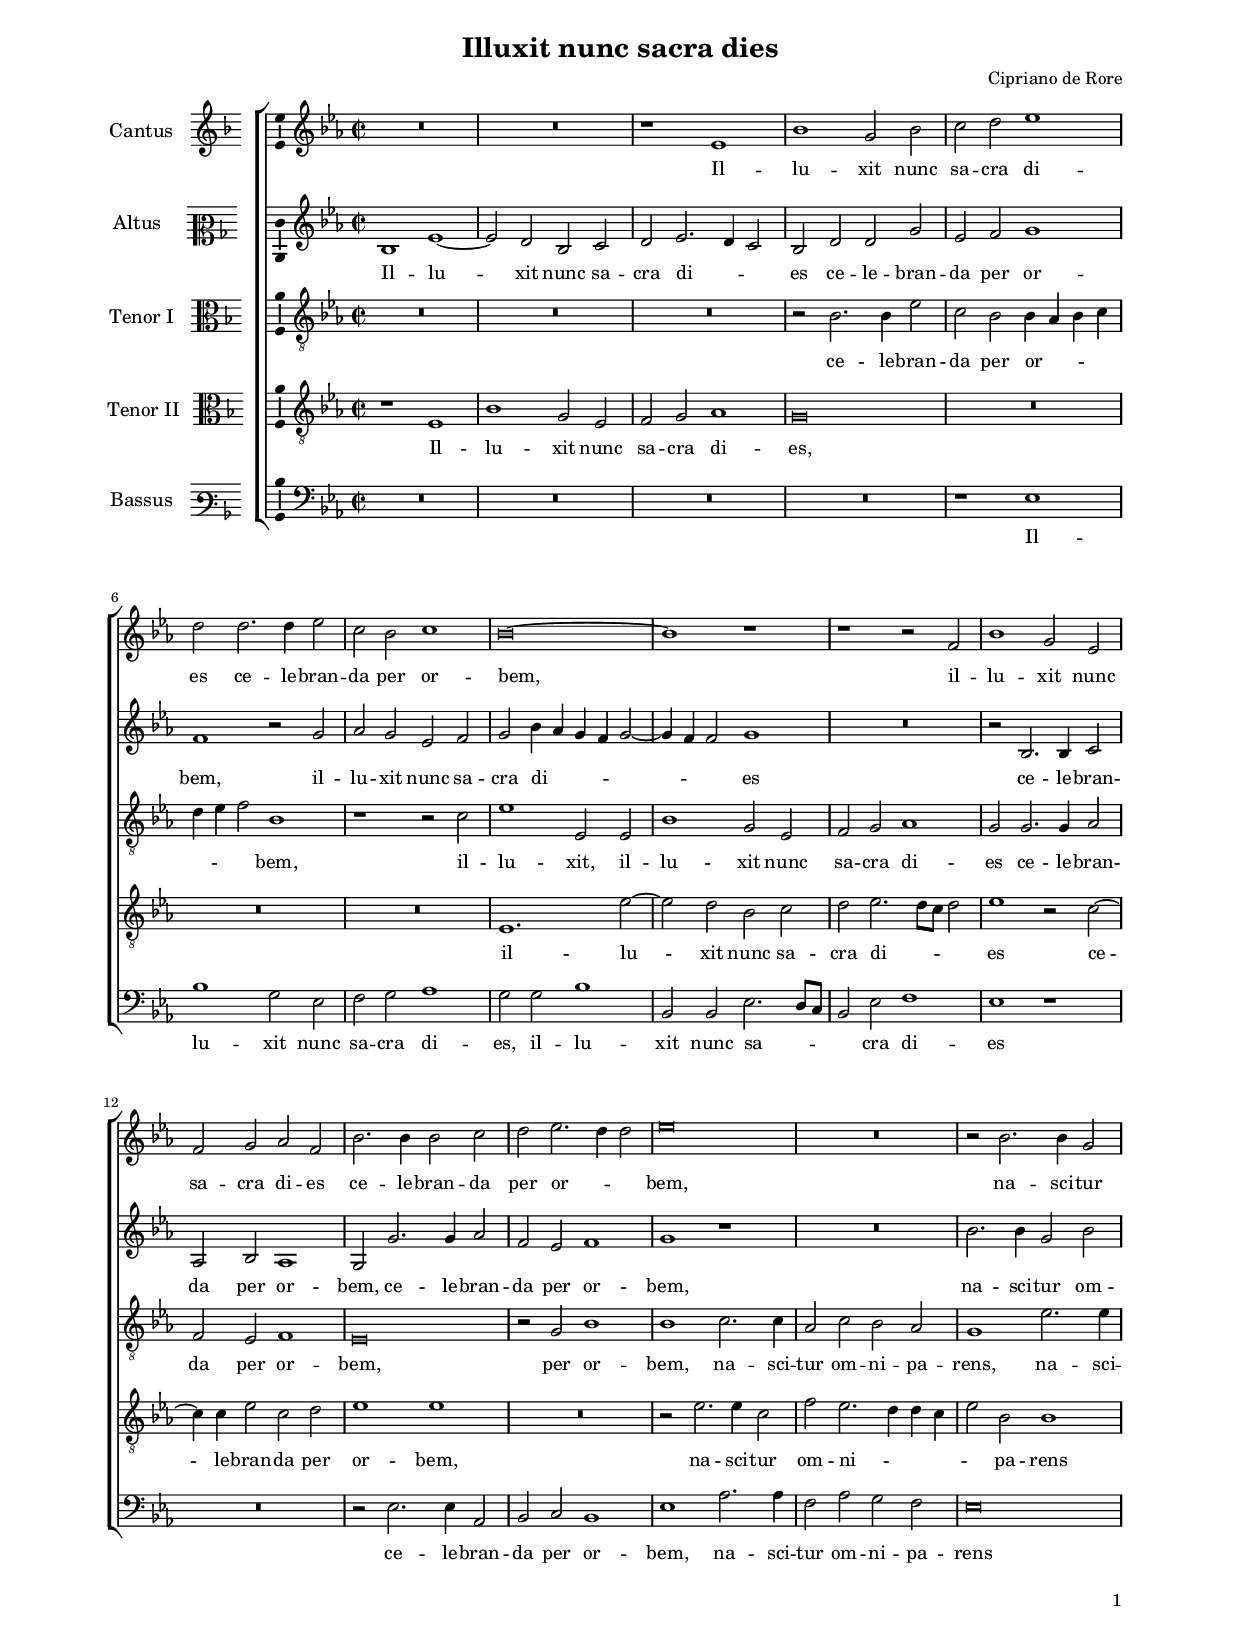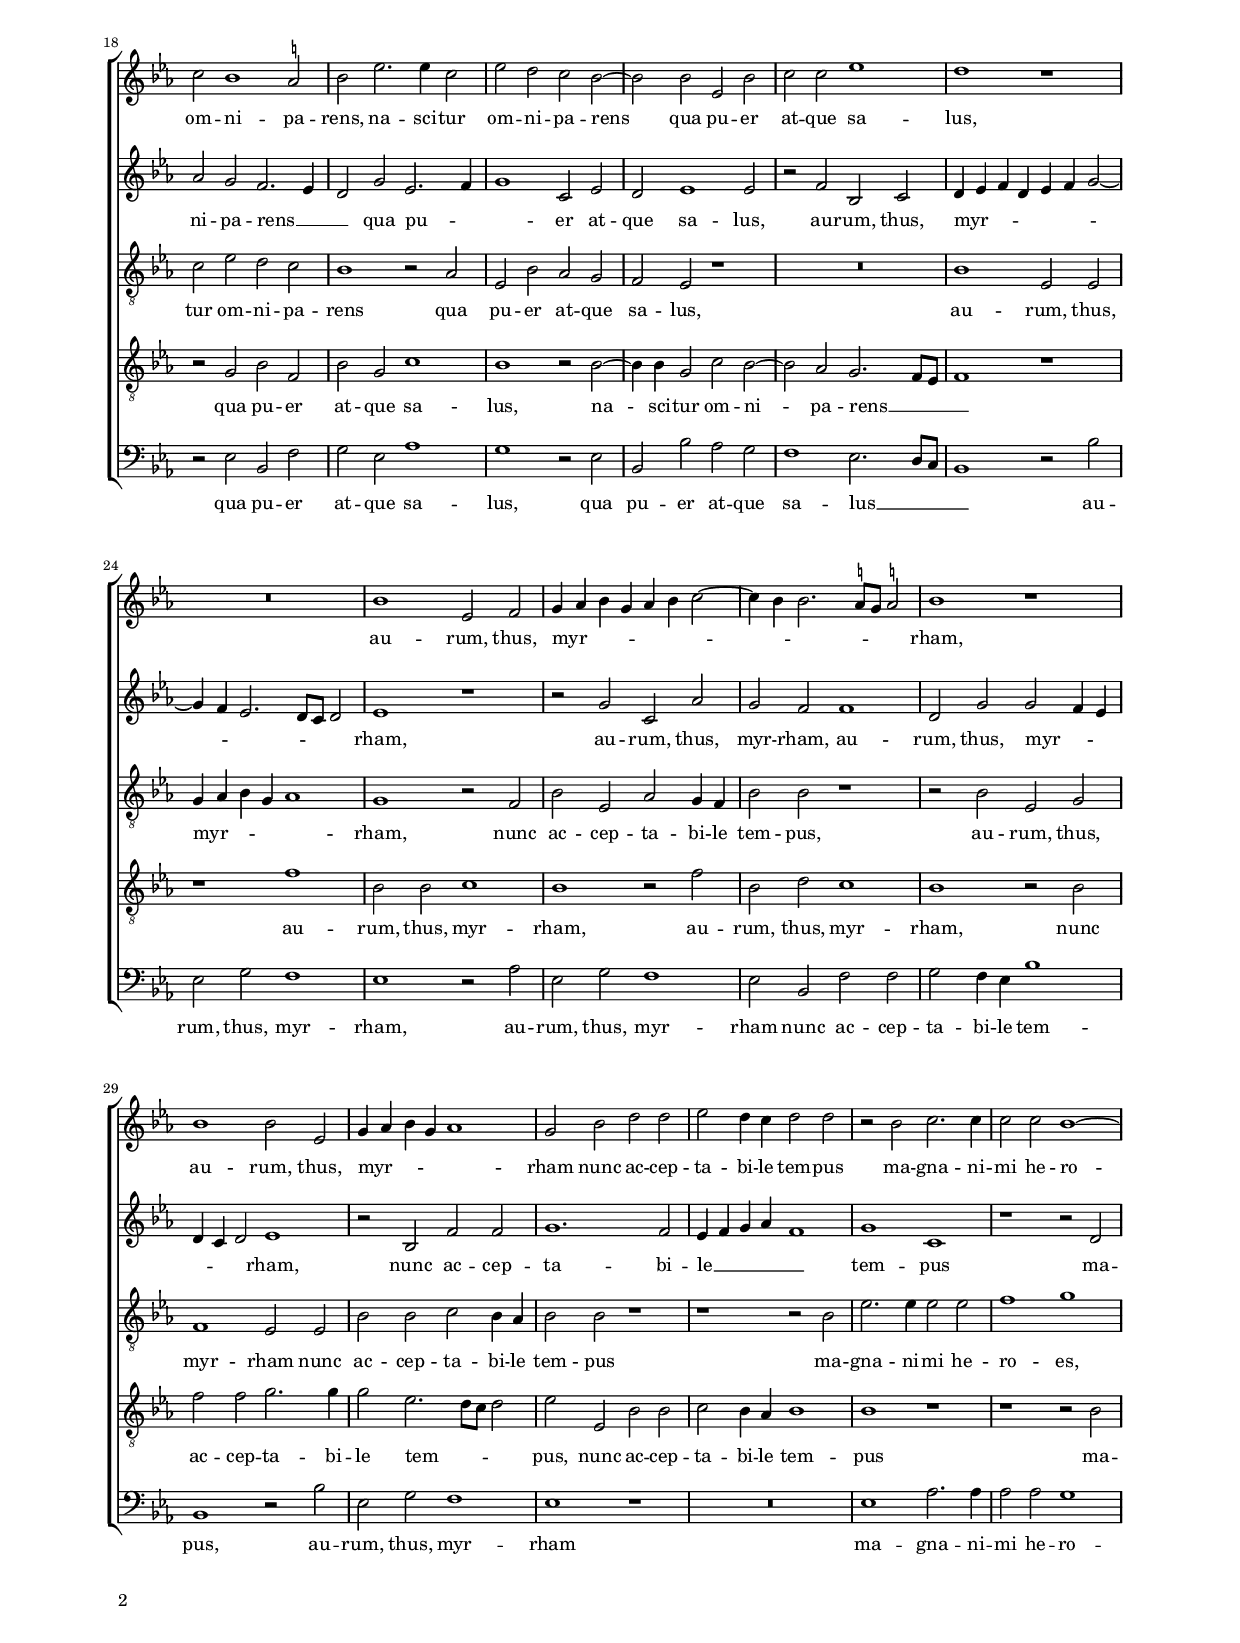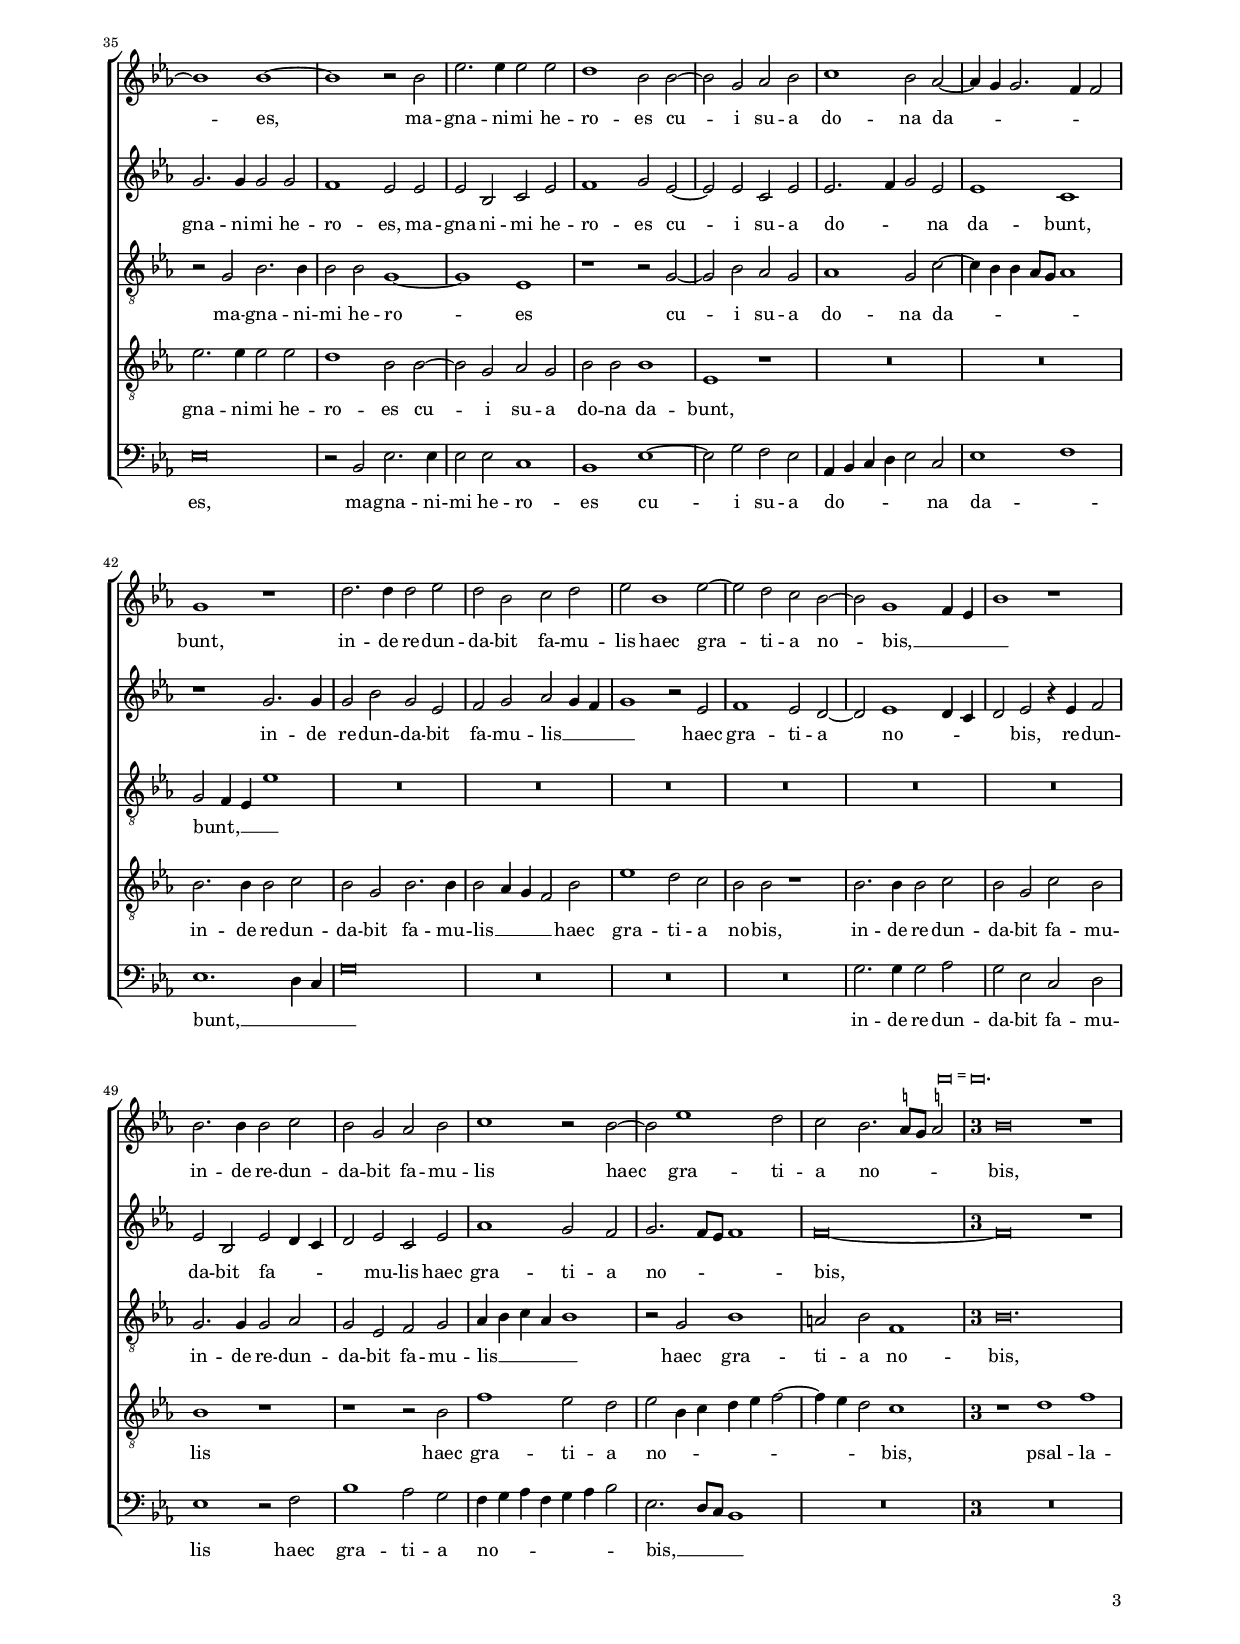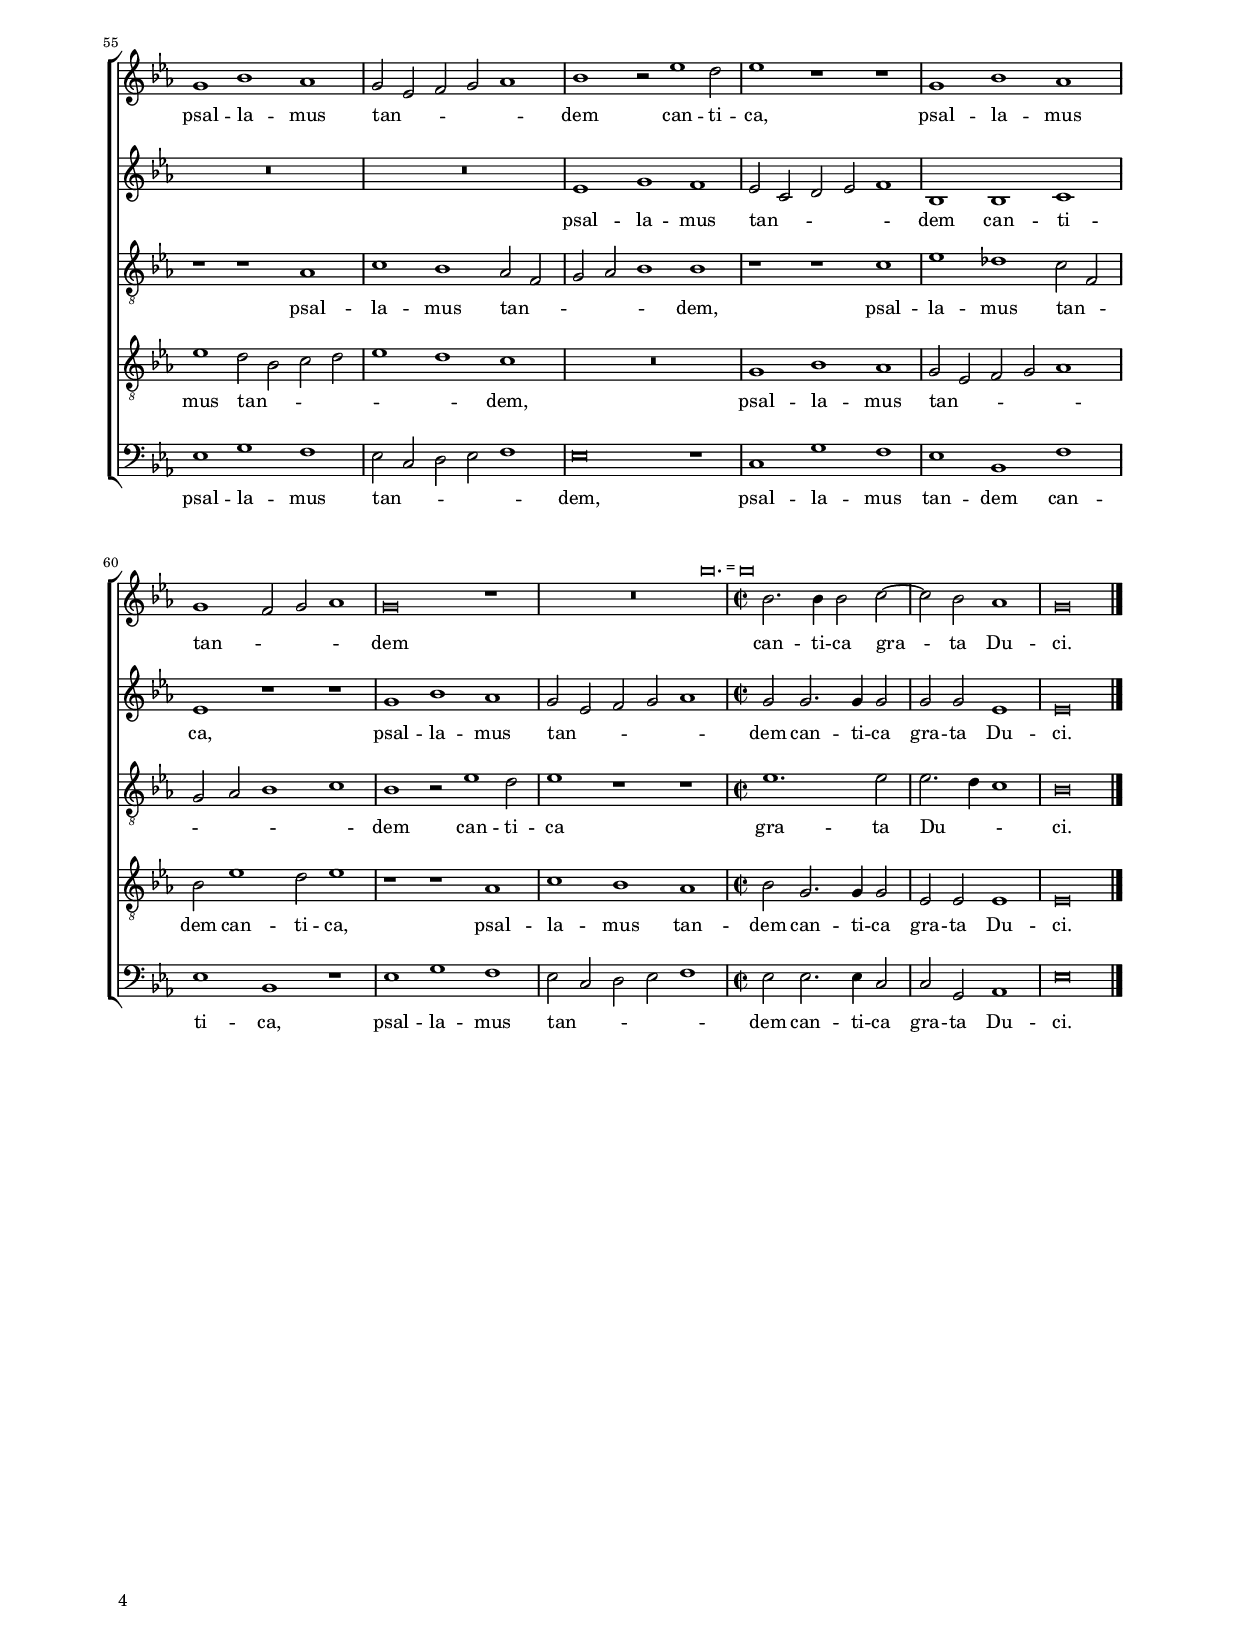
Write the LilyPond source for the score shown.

\header
{
  title="Illuxit nunc sacra dies"
  composer="Cipriano de Rore"
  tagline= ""
}

\version "2.24.1"
\language deutsch
#(set-global-staff-size 15)
% #(set-default-paper-size "letter")
#(ly:set-option 'point-and-click #f)


\paper
	{
	top-margin = 1.8 \cm
	bottom-margin = 1.2 \cm
	left-margin = 2 \cm
	right-margin = 2 \cm
	ragged-bottom = ##f
	ragged-last-bottom = ##t
	print-page-number = ##f
	system-system-spacing = #'((basic-distance . 17) (minimum-distance . 14) (padding . 6) (strechability . 150))
	oddFooterMarkup=\markup   \fill-line { "" \fromproperty #'page:page-number-string }
	evenFooterMarkup=\markup  \fill-line { \fromproperty #'page:page-number-string "" }
	last-bottom-spacing = #'((basic-distance . 12) (minimum-distance . 7) (padding . 4))
%	systems-per-page = 3
%	page-count = 3
%	min-systems-per-page = 3
	markup-system-spacing.basic-distance = #12
	}

	
global = {
	\key f \major
	\time 2/2 \set Score.measureLength = #(ly:make-moment 2/1)
	\set Score.tempoHideNote = ##t
	\tempo 2 = 90
	\skip 1*2*53
	\time 3/1 \once \override Score.TimeSignature.style = #'single-digit \newSpacingSection
	\mark \markup { \fontsize #-3 \override #'(style . baroque) { \note  {\breve} #1 = \note {\breve.} #1 } }
	\tempo 2 = 135 \newSpacingSection
	\skip 1*3*9
	\time 2/2 \set Score.measureLength = #(ly:make-moment 2/1) \newSpacingSection
	\mark \markup { \fontsize #-3 \override #'(style . baroque) { \note  {\breve.} #1 = \note {\breve} #1 } }
	\tempo 2 = 90
	\skip 1*2*3 \bar "|."
	}

	ficta = { \once \set suggestAccidentals = ##t }

	forget = #(define-music-function (music) (ly:music?) #{
		\accidentalStyle forget
		$music
		\accidentalStyle default
		#})


incipitcantus = \markup { \score {
	{
	\set Staff.instrumentName = \markup { \fontsize #1 "Cantus" }
	\key f \major
	\clef violin
	s4 \bar ""
	}
	\layout  {
	raggedright = ##t
	indent = 1.6 \cm
	line-width = 2.2\cm
	\context { \Staff \remove Time_signature_engraver }
	\override Staff.Clef.Y-extent = #'(0 . 0)
	}} \hspace #1 }

      
incipitaltus = \markup { \score {
	{
	\set Staff.instrumentName = \markup { \fontsize #1 "Altus" }
	\key f \major
	\clef mezzosoprano
	s4 \bar ""
	}
	\layout  {
	raggedright = ##t
	indent = 1.6 \cm
	line-width = 2.2\cm
	\context { \Staff \remove Time_signature_engraver }
	\override Staff.Clef.Y-extent = #'(0 . 0)
	}} \hspace #1 }


incipittenor = \markup { \score {
	{
	\set Staff.instrumentName = \markup { \fontsize #1 "Tenor I" }
	\key f \major
	\clef alto
	s4 \bar ""
	}
	\layout  {
	raggedright = ##t
	indent = 1.6 \cm
	line-width = 2.2\cm
	\context { \Staff \remove Time_signature_engraver }
	\override Staff.Clef.Y-extent = #'(0 . 0)
	}} \hspace #1 }
      
      
incipitquintus = \markup { \score {
	{
	\set Staff.instrumentName = \markup { \fontsize #1 "Tenor II" }
	\key f \major
	\clef alto
	s4 \bar ""
	}
	\layout  {
	raggedright = ##t
	indent = 1.6 \cm
	line-width = 2.2\cm
	\context { \Staff \remove Time_signature_engraver }
	\override Staff.Clef.Y-extent = #'(0 . 0)
	}} \hspace #1 }
      
      
incipitbassus = \markup { \score {
	{
	\set Staff.instrumentName = \markup { \fontsize #1 "Bassus" }
	\key f \major
	\clef varbaritone
	s4 \bar ""
	}
	\layout  {
	raggedright = ##t
	indent = 1.6 \cm
	line-width = 2.2\cm
	\context { \Staff \remove Time_signature_engraver }
	\override Staff.Clef.Y-extent = #'(0 . 0)
	}} \hspace #1 }


cantus =  \relative c''
	{
	R\breve
	R\breve
	r1 f,
	c'1 a2 c
%5
	d2 e f1 |
	e2 e2. e4 f2
	d2 c d1
	c\breve~
	c1 r
%10
	r1 r2 g |
	c1 a2 f
	g2 a b g
	c2. c4 c2 d
	e2 f2. e4 e2
%15
	f\breve |
	R\breve
	r2 c2. c4 a2
	d2 c1 \ficta h2
	c2 f2. f4 d2
%20
	f2 e d c~ |
	c2 c f, c'
	d2 d f1
	e1 r
	R\breve
%25
	c1 f,2 g |
	a4 b c a b c d2~
	d4 c c2. \ficta h8 a \ficta h!2
	c1 r
	c1 c2 f,
%30
	a4 b c a b1 |
	a2 c e e
	f2 e4 d e2 e
	r2 c d2. d4
	d2 d c1~
%35
	c1 c~ |
	c1 r2 c
	f2. f4 f2 f
	e1 c2 c~
	c2 a b c
%40
	d1 c2 b~ |
	b4 a a2. g4 g2
	a1 r
	e'2. e4 e2 f
	e2 c d e
%45
	f2 c1 f2~ |
	f2 e d c~
	c2 a1 g4 f
	c'1 r
	c2. c4 c2 d
%50
	c2 a b c |
	d1 r2 c~
	c2 f1 e2
	d2 c2. \ficta h8 a \ficta h!2
	c\breve r1
%55
% Coloration
	a1 c b |
	a2 f g a b1
	c1 r2 f1 e2
	f1 r r
	a,1 c b
%60
	a1 g2 a b1 |
	a\breve r1
	R\breve.
% End of coloration
	c2. c4 c2 d~
	d2 c b1
%65
	a\breve |
	}


altus =  \relative c'
	{
	c1 f~
	f2 e c d
	e2 f2. e4 d2
	c2 e e a
%5
	f2 g a1 |
	g1 r2 a
	b2 a f g
	a2 c4 b a g a2~
	a4 g g2 a1
%10
	R\breve |
	r2 c,2. c4 d2
	b2 c b1
	a2 a'2. a4 b2
	g2 f g1
%15
	a1 r |
	R\breve
	c2. c4 a2 c
	b2 a g2. f4
	e2 a f2. g4
%20
	a1 d,2 f
	e2 f1 f2
	r2 g c, d
	e4 f g e f g a2~
	a4 g f2. e8 d e2
%25
	f1 r |
	r2 a d, b'
	a2 g g1
	e2 a a g4 f
	e4 d e2 f1
%30
	r2 c g' g |
	a1. g2
	f4 g a b g1
	a1 d,
	r1 r2 e
%35
	a2. a4 a2 a |
	g1 f2 f
	f2 c d f
	g1 a2 f~
	f2 f d f
%40
	f2. g4 a2 f |
	f1 d
	r1 a'2. a4
	a2 c a f
	g2 a b a4 g
%45
	a1 r2 f |
	g1 f2 e~
	e2 f1 e4 d
	e2 f r4 f g2
	f2 c f e4 d
%50
	e2 f d f |
	b1 a2 g
	a2. g8 f g1
	g\breve~
	g\breve r1
%55
% Coloration
	R\breve.
	R\breve.
	f1 a g
	f2 d e f g1
	c,1 c d
%60
	f1 r r |
	a1 c b
	a2 f g a b1
% End of coloration
	a2 a2. a4 a2
	a2 a f1
%65
	f\breve |
	}


tenor =  \relative c'
	{
	R\breve
	R\breve
	R\breve
	r2 c2. c4 f2
%5
	d2 c c4 b c d |
	e4 f g2 c,1
	r1 r2 d
	f1 f,2 f
	c'1 a2 f
%10
	g2 a b1
	a2 a2. a4 b2
	g2 f g1
	f\breve
	r2 a c1
%15
	c1 d2. d4 |
	b2 d c b
	a1 f'2. f4
	d2 f e d
	c1 r2 b
%20
	f2 c' b a |
	g2 f r1
	R\breve
	c'1 f,2 f
	a4 b c a b1
%25
	a1 r2 g |
	c2 f, b a4 g
	c2 c r1
	r2 c f, a
	g1 f2 f
%30
	c'2 c d c4 b |
	c2 c r1
	r1 r2 c
	f2. f4 f2 f
	g1 a
%35
	r2 a, c2. c4 |
	c2 c a1~
	a1 f
	r1 r2 a~
	a2 c b a
%40
	b1 a2 d~ |
	d4 c c b8 a b1
	a2 g4 f f'1
	R\breve
	R\breve
%45
	R\breve |
	R\breve
	R\breve
	R\breve
	a,2. a4 a2 b
%50
	a2 f g a |
	b4 c d b c1
	r2 a c1
	h2 c g1
	c\breve.
%55
% Coloration
	r1 r b
	d1 c b2 g
	a2 b c1 c
	r1 r d
	f1 es d2 g,
%60
	a2 b c1 d |
	c1 r2 f1 e2
	f1 r r
% End of coloration
	f1. f2
	f2. e4 d1
%65
	c\breve |
	}


quintus  =  \relative c'
	{
	r1 f,
	c'1 a2 f
	g2 a b1
	a\breve
%5
	R\breve |
	R\breve
	R\breve
	f1. f'2~
	f2 e c d
%10
	e2 f2. e8 d e2 |
	f1 r2 d~
	d4 d f2 d e
	f1 f
	R\breve
%15
	r2 f2. f4 d2 |
	g2 f2. e4 e d
	f2 c c1
	r2 a c g
	c2 a d1
%20
	c1 r2 c~ |
	c4 c a2 d c~
	c2 b a2. g8 f
	g1 r
	r1 g'
%25
	c,2 c d1 |
	c1 r2 g'
	c,2 e d1
	c1 r2 c
	g'2 g a2. a4
%30
	a2 f2. e8 d e2 |
	f2 f, c' c
	d2 c4 b c1
	c1 r
	r1 r2 c
%35
	f2. f4 f2 f |
	e1 c2 c~
	c2 a b a
	c2 c c1
	f,1 r
%40
	R\breve |
	R\breve
	c'2. c4 c2 d
	c2 a c2. c4
	c2 b4 a g2 c
%45
	f1 e2 d |
	c2 c r1
	c2. c4 c2 d
	c2 a d c
	c1 r
%50
	r1 r2 c |
	g'1 f2 e
	f2 c4 d e f g2~
	g4 f e2 d1
% Coloration
	r1 e g
%55
	f1 e2 c d e |
	f1 e d
	R\breve.
	a1 c b
	a2 f g a b1
%60
	c2 f1 e2 f1 |
	r1 r b,
	d1 c b
% End of coloration
	c2 a2. a4 a2
	f2 f f1
%65
	f\breve |
	}


bassus  =  \relative c
	{
	R\breve
	R\breve
	R\breve
	R\breve
%5
	r1 f |
	c'1 a2 f
	g2 a b1
	a2 a c1
	c,2 c f2. e8 d
%10
	c2 f g1 |
	f1 r
	R\breve
	r2 f2. f4 b,2
	c2 d c1
%15
	f1 b2. b4 |
	g2 b a g
	f\breve
	r2 f c g'
	a2 f b1
%20
	a1 r2 f |
	c2 c' b a
	g1 f2. e8 d
	c1 r2 c'
	f,2 a g1
%25
	f1 r2 b |
	f2 a g1
	f2 c g' g
	a2 g4 f c'1
	c,1 r2 c'
%30
	f,2 a g1 |
	f1 r
	R\breve
	f1 b2. b4
	b2 b a1
%35
	f\breve |
	r2 c f2. f4
	f2 f d1
	c1 f~
	f2 a g f
%40
	b,4 c d e f2 d |
	f1 g
	f1. e4 d
	a'\breve
	R\breve
%45
	R\breve |
	R\breve
	a2. a4 a2 b
	a2 f d e
	f1 r2 g
%50
	c1 b2 a |
	g4 a b g a b c2
	f,2. e8 d c1
	R\breve
	R\breve.
%55
% Coloration
	f1 a g |
	f2 d e f g1
	f\breve r1
	d1 a' g
	f1 c g'
%60
	f1 c r |
	f1 a g
	f2 d e f g1
% End of coloration
	f2 f2. f4 d2
	d2 a b1
%65
	f'\breve |
	}


lyricscantus = \lyricmode {
	Il -- lu -- xit nunc sa -- cra di -- es ce -- le -- bran -- da per or -- bem,
	il -- lu -- xit nunc sa -- cra di -- es ce -- le -- bran -- da per or -- _ _ bem,
	na -- sci -- tur om -- ni -- pa -- rens,
	na -- sci -- tur om -- ni -- pa -- rens
	qua pu -- er at -- que sa -- lus,
	au -- rum, thus, myr -- _ _ _ _ _ _ _ _ _ _ _ rham, 
	au -- rum, thus, myr -- _ _ _ _ rham
	nunc ac -- cep -- ta -- bi -- le tem -- pus
	ma -- gna -- ni -- mi he -- ro -- es,
	ma -- gna -- ni -- mi he -- ro -- es
	cu -- i su -- a do -- na da -- _ _ _ _ bunt,
	in -- de re -- dun -- da -- bit fa -- mu -- lis haec gra -- ti -- a no -- bis, __ _ _ _
	in -- de re -- dun -- da -- bit fa -- mu -- lis haec gra -- ti -- a no -- _ _ _ bis,
	psal -- la -- mus tan -- _ _ _ _ dem can -- ti -- ca,
	psal -- la -- mus tan -- _ _ _ dem can -- ti -- ca
	gra -- ta Du -- ci.
	}


lyricsaltus = \lyricmode {
	Il -- lu -- xit nunc sa -- cra di -- _ _ es ce -- le -- bran -- da per or -- bem,
	il -- lu -- xit nunc sa -- cra di -- _ _ _ _ _ _ es ce -- le -- bran -- da per or -- bem,
	ce -- le -- bran -- da per or -- bem,
	na -- sci -- tur om -- ni -- pa -- rens __ _ _ 
	qua pu -- _ _ er at -- que sa -- lus,
	au -- rum, thus, myr -- _ _ _ _ _ _ _ _ _ _ _ rham,
	au -- rum, thus, myr -- rham,
	au -- rum, thus, myr -- _ _ _ _ _ rham,	
	nunc ac -- cep -- ta -- bi -- le __ _ _ _ _ tem -- pus
	ma -- gna -- ni -- mi he -- ro -- es,
	ma -- gna -- ni -- mi he -- ro -- es
	cu -- i su -- a do -- _ _ na da -- bunt,
	in -- de re -- dun -- da -- bit fa -- mu -- lis __ _ _ _ haec gra -- ti -- a no -- _ _ _ bis,
	re -- dun -- da -- bit fa -- _ _ _ mu -- lis haec gra -- ti -- a no -- _ _ _ bis,
	psal -- la -- mus tan -- _ _ _ _ dem can -- ti -- ca,
	psal -- la -- mus tan -- _ _ _ _ dem can -- ti -- ca
	gra -- ta Du -- ci.
	}


lyricstenor = \lyricmode {
	ce -- le -- bran -- da per or -- _ _ _ _ _ _ bem,
	il -- lu -- xit,
	il -- lu -- xit nunc sa -- cra di -- es ce -- le -- bran -- da per or -- bem,
	per or -- bem,
	na -- sci -- tur om -- ni -- pa -- rens,
	na -- sci -- tur om -- ni -- pa -- rens
	qua pu -- er at -- que sa -- lus,
	au -- rum, thus, myr -- _ _ _ _ rham,
	nunc ac -- cep -- ta -- bi -- le tem -- pus,
	au -- rum, thus, myr -- rham
	nunc ac -- cep -- ta -- bi -- le tem -- pus
	ma -- gna -- ni -- mi he -- ro -- es,
	ma -- gna -- ni -- mi he -- ro -- es
	cu -- i su -- a do -- na da -- _ _ _ _ _ bunt, __ _ _ _
	in -- de re -- dun -- da -- bit fa -- mu -- lis __ _ _ _ _ haec gra -- ti -- a no -- bis,
	psal -- la -- mus tan -- _ _ _ _ dem,
	psal -- la -- mus tan -- _ _ _ _ _ dem can -- ti -- ca
	gra -- ta Du -- _ _ ci.
	}


lyricsquintus = \lyricmode {
	Il -- lu -- xit nunc sa -- cra di -- es,
	il -- lu -- xit nunc sa -- cra di -- _ _ _ es ce -- le -- bran -- da per or -- bem,
	na -- sci -- tur om -- ni -- _ _ _ _ pa -- rens
	qua pu -- er at -- que sa -- lus,
	na -- sci -- tur om -- ni -- pa -- rens __ _ _ _
	au -- rum, thus, myr -- rham,
	au -- rum, thus, myr -- rham,
	nunc ac -- cep -- ta -- bi -- le tem -- _ _ _ pus,
	nunc ac -- cep -- ta -- bi -- le tem -- pus
	ma -- gna -- ni -- mi he -- ro -- es
	cu -- i su -- a do -- na da -- bunt,
	in -- de re -- dun -- da -- bit fa -- mu -- lis __ _ _ _ haec gra -- ti -- a no -- bis,	
	in -- de re -- dun -- da -- bit fa -- mu -- lis haec gra -- ti -- a no -- _ _ _ _ _ _ _ bis,
	psal -- la -- mus tan -- _ _ _ _ _ dem,
	psal -- la -- mus tan -- _ _ _ _ dem can -- ti -- ca,
	psal -- la -- mus tan -- dem
	can -- ti -- ca gra -- ta Du -- ci.
	}


lyricsbassus = \lyricmode {
	Il -- lu -- xit nunc sa -- cra di -- es,
	il -- lu -- xit nunc sa -- _ _ _ cra di -- es ce -- le -- bran -- da per or -- bem,
	na -- sci -- tur om -- ni -- pa -- rens
	qua pu -- er at -- que sa -- lus,
	qua pu -- er at -- que sa -- lus __ _ _ _
	au -- rum, thus, myr -- rham,
	au -- rum, thus, myr -- rham
	nunc ac -- cep -- ta -- bi -- le tem -- pus,
	au -- rum, thus, myr -- rham
	ma -- gna -- ni -- mi he -- ro -- es,
	ma -- gna -- ni -- mi he -- ro -- es
	cu -- i su -- a do -- _ _ _ _ na da -- _ bunt, __ _ _ _	
	in -- de re -- dun -- da -- bit fa -- mu -- lis haec gra -- ti -- a no -- _ _ _ _ _ _ bis, __ _ _ _
	psal -- la -- mus tan -- _ _ _ _ dem,
	psal -- la -- mus tan -- dem can -- ti -- ca,
	psal -- la -- mus tan -- _ _ _ _ dem
	can -- ti -- ca gra -- ta Du -- ci.
	}


\score
{  
	\transpose f es {
	\new ChoirStaff \with { \override StaffGrouper.staff-staff-spacing.basic-distance = #12 }
	<<

	\new Staff << \global
	\new Voice="v1" {
		\set Staff.instrumentName=\incipitcantus
%		\set Staff.instrumentName= "S"
		\set Staff.midiInstrument = "reed organ"
		\clef violin
		\cantus }
	\new Lyrics \lyricsto "v1" {\lyricscantus }
	>>


	\new Staff << \global
	\new Voice="v2" {
		\set Staff.instrumentName=\incipitaltus
%		\set Staff.instrumentName= "A"
		\set Staff.midiInstrument = "reed organ"
		\clef violin % "G_8"
		\altus}
	\new Lyrics \lyricsto "v2" {\lyricsaltus }
	>>


	\new Staff << \global
	\new Voice="v3" {
		\set Staff.instrumentName=\incipittenor
%		\set Staff.instrumentName= "T"
		\set Staff.midiInstrument = "reed organ"
		\clef "G_8"
		\tenor }
	\new Lyrics \lyricsto "v3" {\lyricstenor }
	>>


	\new Staff << \global
	\new Voice="v5" {
		\set Staff.instrumentName=\incipitquintus
%		\set Staff.instrumentName= "Q"
		\set Staff.midiInstrument = "reed organ"
		\clef "G_8"
		\quintus}
	\new Lyrics \lyricsto "v5" {\lyricsquintus }
	>>


	\new Staff << \global
	\new Voice="v4" {
		\set Staff.instrumentName=\incipitbassus
%		\set Staff.instrumentName= "B"
		\set Staff.midiInstrument = "reed organ"
		\clef bass 
		\bassus }
	\new Lyrics \lyricsto "v4" {\lyricsbassus}
	>>

	>>
	} % transpose

	\layout
	{
	indent = 2.5\cm
	\context { \Lyrics \override VerticalAxisGroup.nonstaff-relatedstaff-spacing.padding = #1.4 }
%	\context { \Lyrics \override LyricText.font-size = #1 }
	\context { \Staff \override TimeSignature.break-visibility = #end-of-line-invisible }
	\context { \Staff \consists Ambitus_engraver }
	\context { \Score \override BarNumber.padding = #2 }
	\context { \Voice \override NoteHead.style = #'baroque }
	}

\midi
	{
    	
	}

}


% EOF
